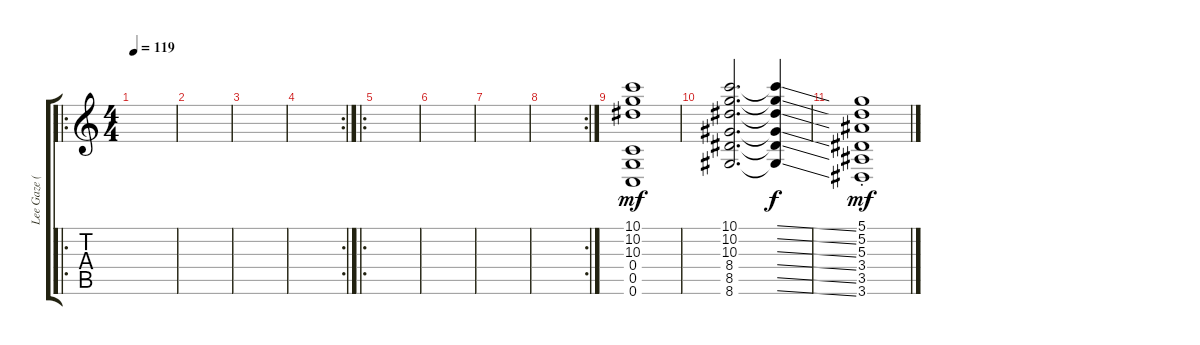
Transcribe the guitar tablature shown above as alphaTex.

\track ("Lee Gaze (Clean)" "Lee Gaze (") {instrument electricguitarclean}
\staff {score tabs}
\tuning (D4 A3 F3 C3 G2 C2) {hide}
\ro
\ts (4 4)
\tempo 119
\clef g2
\ks c
|
|
|
\rc 2
|
\ro
|
|
|
\rc 2
|
(10.1 10.2 10.3 0.4 0.5 0.6).1{dy mf} |
(10.1 10.2 10.3 8.4 8.5 8.6).2{d} (10.1{ss t} 10.2{ss t} 10.3{ss t} 8.4{ss t} 8.5{ss t} 8.6{ss t}).4{dy f} |
(5.1 5.2 5.3 3.4 3.5 3.6{st}).1{dy mf}
